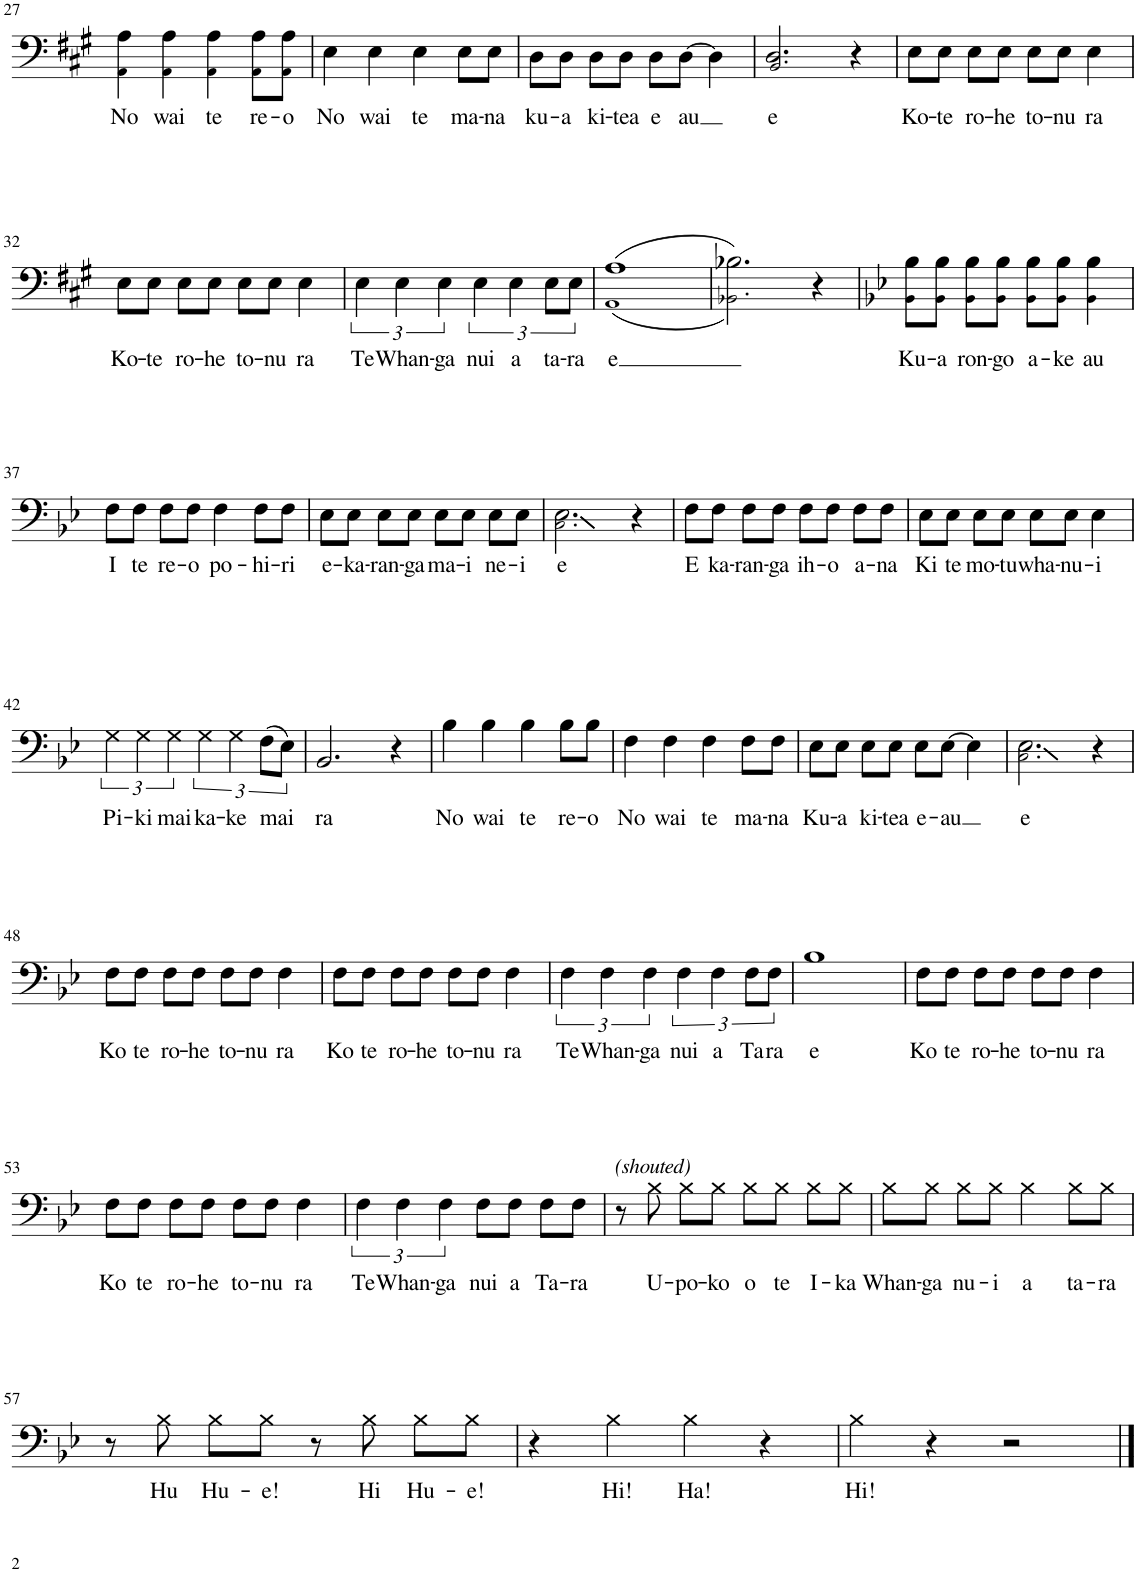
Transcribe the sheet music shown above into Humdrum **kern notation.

**kern	**text
*part1	*part1
*staff1	*staff1
*I"B	*
!!LO:PB:g=z
*clefF4	*
*k[f#c#g#]	*
*M4/4	*
=27	=27
!	!LO:LY:b
4AA!\ 4A\	No
!	!LO:LY:b
4AA!\ 4A\	wai
!	!LO:LY:b
4AA!\ 4A\	te
!	!LO:LY:b
8AA!\ 8A\L	re-
!	!LO:LY:b
8AA!\ 8A\J	-o
=28	=28
!	!LO:LY:b
4E\	No
!	!LO:LY:b
4E\	wai
!	!LO:LY:b
4E\	te
!	!LO:LY:b
8E\L	ma-
!	!LO:LY:b
8E\J	-na
=29	=29
!	!LO:LY:b
8D\L	ku-
!	!LO:LY:b
8D\J	-a
!	!LO:LY:b
8D\L	ki-
!	!LO:LY:b
8D\J	-tea
!	!LO:LY:b
8D\L	e
!	!LO:LY:b
[8D\J	au
4D\]	.
=30	=30
!	!LO:LY:b
2.BB!/ 2.D/	e
4r	.
=31	=31
!	!LO:LY:b
8E\L	Ko-
!	!LO:LY:b
8E\J	-te
!	!LO:LY:b
8E\L	ro-
!	!LO:LY:b
8E\J	-he
!	!LO:LY:b
8E\L	to-
!	!LO:LY:b
8E\J	-nu
!	!LO:LY:b
4E\	ra
!!LO:LB:g=z
=32	=32
!	!LO:LY:b
8E\L	Ko-
!	!LO:LY:b
8E\J	-te
!	!LO:LY:b
8E\L	ro-
!	!LO:LY:b
8E\J	-he
!	!LO:LY:b
8E\L	to-
!	!LO:LY:b
8E\J	-nu
!	!LO:LY:b
4E\	ra
=33	=33
!	!LO:LY:b
6E\	Te
!	!LO:LY:b
6E\	Whan-
!	!LO:LY:b
6E\	-ga
!	!LO:LY:b
6E\	nui
!	!LO:LY:b
6E\	a
!	!LO:LY:b
12E\L	ta-
!	!LO:LY:b
12E\J	-ra
=34	=34
!	!LO:LY:b
(>(<1AA! 1A	e
=35	=35
2.BB-X!\ 2.B-X\))	.
4r	.
=36	=36
*k[b-e-]	*
!	!LO:LY:b
8BB-!\ 8B-\L	Ku-
!	!LO:LY:b
8BB-!\ 8B-\J	-a
!	!LO:LY:b
8BB-!\ 8B-\L	ron-
!	!LO:LY:b
8BB-!\ 8B-\J	-go
!	!LO:LY:b
8BB-!\ 8B-\L	a-
!	!LO:LY:b
8BB-!\ 8B-\J	-ke
!	!LO:LY:b
4BB-!\ 4B-\	au
!!LO:LB:g=z
=37	=37
!	!LO:LY:b
8F\L	I
!	!LO:LY:b
8F\J	te
!	!LO:LY:b
8F\L	re-
!	!LO:LY:b
8F\J	-o
!	!LO:LY:b
4F\	po-
!	!LO:LY:b
8F\L	-hi-
!	!LO:LY:b
8F\J	-ri
=38	=38
!	!LO:LY:b
8E-\L	e-
!	!LO:LY:b
8E-\J	-ka-
!	!LO:LY:b
8E-\L	-ran-
!	!LO:LY:b
8E-\J	-ga
!	!LO:LY:b
8E-\L	ma-
!	!LO:LY:b
8E-\J	-i
!	!LO:LY:b
8E-\L	ne-
!	!LO:LY:b
8E-\J	-i
=39	=39
!	!LO:LY:b
2.C!\ 2.E-\	e
4r	.
=40	=40
!	!LO:LY:b
8F\L	E
!	!LO:LY:b
8F\J	ka-
!	!LO:LY:b
8F\L	-ran-
!	!LO:LY:b
8F\J	-ga
!	!LO:LY:b
8F\L	ih-
!	!LO:LY:b
8F\J	-o
!	!LO:LY:b
8F\L	a-
!	!LO:LY:b
8F\J	-na
=41	=41
!	!LO:LY:b
8E-\L	Ki
!	!LO:LY:b
8E-\J	te
!	!LO:LY:b
8E-\L	mo-
!	!LO:LY:b
8E-\J	-tu
!	!LO:LY:b
8E-\L	wha-
!	!LO:LY:b
8E-\J	-nu-
!	!LO:LY:b
4E-\	-i
!!LO:LB:g=z
=42	=42
!	!LO:LY:b
6G\	Pi-
!	!LO:LY:b
6G\	-ki
!	!LO:LY:b
6G\	mai
!	!LO:LY:b
6G\	ka-
!	!LO:LY:b
6G\	-ke
!	!LO:LY:b
(12F\L	mai
12E-\J)	.
=43	=43
!	!LO:LY:b
2.BB-/	ra
4r	.
=44	=44
!	!LO:LY:b
4B-\	No
!	!LO:LY:b
4B-\	wai
!	!LO:LY:b
4B-\	te
!	!LO:LY:b
8B-\L	re-
!	!LO:LY:b
8B-\J	-o
=45	=45
!	!LO:LY:b
4F\	No
!	!LO:LY:b
4F\	wai
!	!LO:LY:b
4F\	te
!	!LO:LY:b
8F\L	ma-
!	!LO:LY:b
8F\J	-na
=46	=46
!	!LO:LY:b
8E-\L	Ku-
!	!LO:LY:b
8E-\J	-a
!	!LO:LY:b
8E-\L	ki-
!	!LO:LY:b
8E-\J	-tea
!	!LO:LY:b
8E-\L	e-
!	!LO:LY:b
[8E-\J	-au
4E-\]	.
=47	=47
!	!LO:LY:b
2.C!\ 2.E-\	e
4r	.
!!LO:LB:g=z
=48	=48
!	!LO:LY:b
8F\L	Ko
!	!LO:LY:b
8F\J	te
!	!LO:LY:b
8F\L	ro-
!	!LO:LY:b
8F\J	-he
!	!LO:LY:b
8F\L	to-
!	!LO:LY:b
8F\J	-nu
!	!LO:LY:b
4F\	ra
=49	=49
!	!LO:LY:b
8F\L	Ko
!	!LO:LY:b
8F\J	te
!	!LO:LY:b
8F\L	ro-
!	!LO:LY:b
8F\J	-he
!	!LO:LY:b
8F\L	to-
!	!LO:LY:b
8F\J	-nu
!	!LO:LY:b
4F\	ra
=50	=50
!	!LO:LY:b
6F\	Te
!	!LO:LY:b
6F\	Whan-
!	!LO:LY:b
6F\	-ga
!	!LO:LY:b
6F\	nui
!	!LO:LY:b
6F\	a
!	!LO:LY:b
12F\L	Ta
!	!LO:LY:b
12F\J	ra
=51	=51
!	!LO:LY:b
1B-	e
=52	=52
!	!LO:LY:b
8F\L	Ko
!	!LO:LY:b
8F\J	te
!	!LO:LY:b
8F\L	ro-
!	!LO:LY:b
8F\J	-he
!	!LO:LY:b
8F\L	to-
!	!LO:LY:b
8F\J	-nu
!	!LO:LY:b
4F\	ra
!!LO:LB:g=z
=53	=53
!	!LO:LY:b
8F\L	Ko
!	!LO:LY:b
8F\J	te
!	!LO:LY:b
8F\L	ro-
!	!LO:LY:b
8F\J	-he
!	!LO:LY:b
8F\L	to-
!	!LO:LY:b
8F\J	-nu
!	!LO:LY:b
4F\	ra
=54	=54
!	!LO:LY:b
6F\	Te
!	!LO:LY:b
6F\	Whan-
!	!LO:LY:b
6F\	-ga
!	!LO:LY:b
8F\L	nui
!	!LO:LY:b
8F\J	a
!	!LO:LY:b
8F\L	Ta-
!	!LO:LY:b
8F\J	-ra
=55	=55
!LO:TX:a:i:t=(shouted)	!
8r	.
!	!LO:LY:b
8B-\	U-
!	!LO:LY:b
8B-\L	-po-
!	!LO:LY:b
8B-\J	-ko
!	!LO:LY:b
8B-\L	o
!	!LO:LY:b
8B-\J	te
!	!LO:LY:b
8B-\L	I-
!	!LO:LY:b
8B-\J	-ka
=56	=56
!	!LO:LY:b
8B-\L	Whan-
!	!LO:LY:b
8B-\J	-ga
!	!LO:LY:b
8B-\L	nu-
!	!LO:LY:b
8B-\J	-i
!	!LO:LY:b
4B-\	a
!	!LO:LY:b
8B-\L	ta-
!	!LO:LY:b
8B-\J	-ra
!!LO:LB:g=z
=57	=57
8r	.
!	!LO:LY:b
8B-\	Hu
!	!LO:LY:b
8B-\L	Hu-
!	!LO:LY:b
8B-\J	-e!
8r	.
!	!LO:LY:b
8B-\	Hi
!	!LO:LY:b
8B-\L	Hu-
!	!LO:LY:b
8B-\J	-e!
=58	=58
4r	.
!	!LO:LY:b
4B-\	Hi!
!	!LO:LY:b
4B-\	Ha!
4r	.
=59	=59
!	!LO:LY:b
4B-\	Hi!
4r	.
2r	.
==	==
*-	*-
